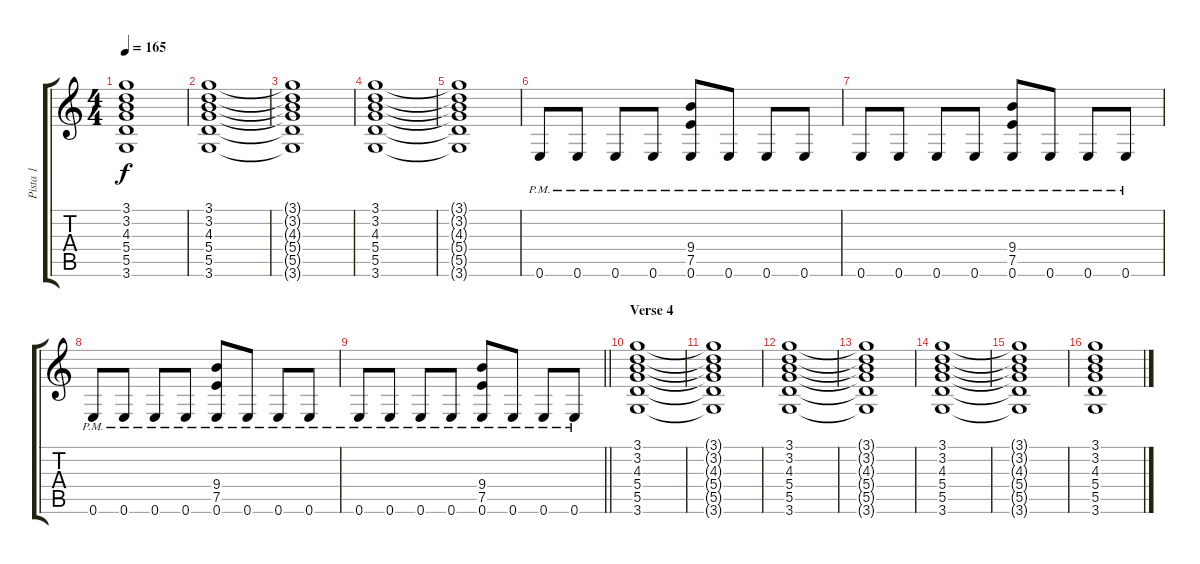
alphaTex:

\track ("Pista 1" "Pista 1") {instrument electricguitarclean}
\staff {score tabs}
\tuning (E4 B3 G3 D3 A2 E2) {hide}
\ts (4 4)
\tempo 165
\clef g2
\ks c
(3.1{t} 3.2{t} 4.3{t} 5.4{t} 5.5{t} 3.6{t}).1{dy f} |
(3.1 3.2 4.3 5.4 5.5 3.6).1 |
(3.1{t} 3.2{t} 4.3{t} 5.4{t} 5.5{t} 3.6{t}).1 |
(3.1 3.2 4.3 5.4 5.5 3.6).1 |
(3.1{t} 3.2{t} 4.3{t} 5.4{t} 5.5{t} 3.6{t}).1 |
0.6{pm}.8 0.6{pm}.8 0.6{pm}.8 0.6{pm}.8 (9.4 7.5 0.6{pm}).8 0.6{pm}.8 0.6{pm}.8 0.6{pm}.8 |
0.6{pm}.8 0.6{pm}.8 0.6{pm}.8 0.6{pm}.8 (9.4 7.5 0.6{pm}).8 0.6{pm}.8 0.6{pm}.8 0.6{pm}.8 |
0.6{pm}.8 0.6{pm}.8 0.6{pm}.8 0.6{pm}.8 (9.4 7.5 0.6{pm}).8 0.6{pm}.8 0.6{pm}.8 0.6{pm}.8 |
\barLineRight lightlight
0.6{pm}.8 0.6{pm}.8 0.6{pm}.8 0.6{pm}.8 (9.4 7.5 0.6{pm}).8 0.6{pm}.8 0.6{pm}.8 0.6{pm}.8 |
\section ("" "Verse 4")
(3.1 3.2 4.3 5.4 5.5 3.6).1 |
(3.1{t} 3.2{t} 4.3{t} 5.4{t} 5.5{t} 3.6{t}).1 |
(3.1 3.2 4.3 5.4 5.5 3.6).1 |
(3.1{t} 3.2{t} 4.3{t} 5.4{t} 5.5{t} 3.6{t}).1 |
(3.1 3.2 4.3 5.4 5.5 3.6).1 |
(3.1{t} 3.2{t} 4.3{t} 5.4{t} 5.5{t} 3.6{t}).1 |
(3.1 3.2 4.3 5.4 5.5 3.6).1
